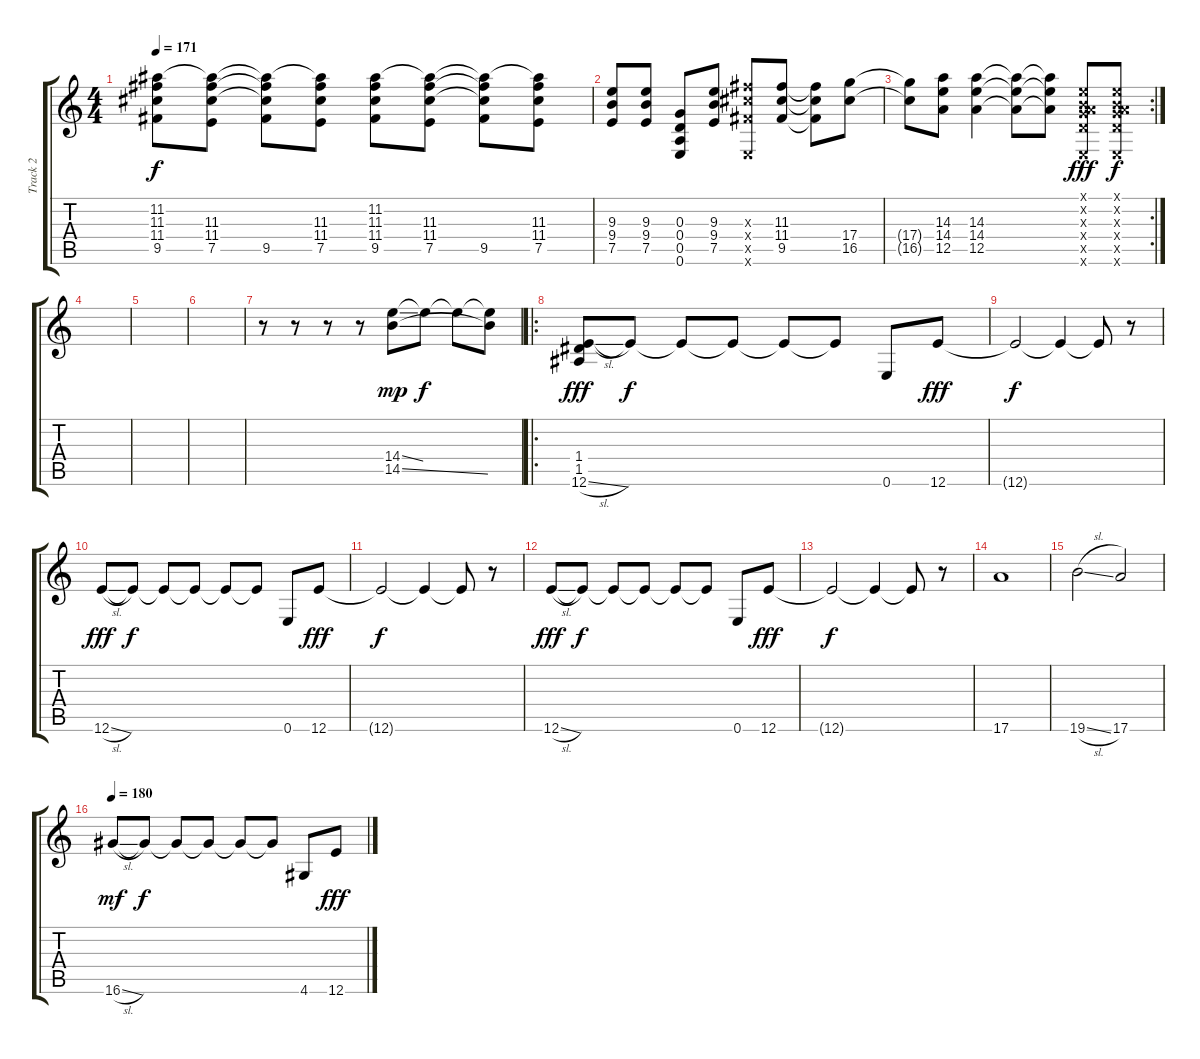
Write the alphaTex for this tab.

\track ("Track 2" "Track 2") {instrument distortionguitar}
\staff {score tabs}
\tuning (E4 B3 G3 D3 A2 E2) {hide}
\ts (4 4)
\tempo 171
\clef g2
\ks c
(11.2 11.3 11.4 9.5).8{dy f volume 7 instrument distortionguitar} (11.2{t} 11.3 11.4 7.5).8 (11.2{t} 11.3{t} 11.4{t} 9.5).8 (11.2{t} 11.3 11.4 7.5).8 (11.2 11.3 11.4 9.5).8 (11.2{t} 11.3 11.4 7.5).8 (11.2{t} 11.3{t} 11.4{t} 9.5).8 (11.2{t} 11.3 11.4 7.5).8 |
(9.3 9.4 7.5).8{volume 9 instrument distortionguitar} (9.3 9.4 7.5).8 (0.3 0.4 0.5 0.6).8 (9.3 9.4 7.5).8 (11.3{x} 11.4{x} 9.5{x} 0.6{x}).8 (11.3 11.4 9.5).8 (11.3{t} 11.4{t} 9.5{t}).8 (17.4 16.5).8 |
\rc 2
(17.4{t} 16.5{t}).8 (14.3 14.4 12.5).8 (14.3 14.4 12.5).4 (14.3{t} 14.4{t} 12.5{t}).8 (14.3{t} 14.4{t} 12.5{t}).8 (0.1{x} 0.2{x} 0.3{x} 0.4{x} 12.5{x} 0.6{x}).8{dy fff} (0.1{x} 0.2{x} 0.3{x} 0.4{x} 12.5{x} 0.6{x}).8{dy f} |
|
|
|
r.8 r.8 r.8 r.8 (14.4{ss} 14.5{ss}).8{dy mp} 14.4{t}.8{dy f} 14.4{t}.8 (14.4{t} 14.5{t}).8 |
\ro
(1.4 1.5 12.6{sl}).8{dy fff} 12.6{t}.8{dy f} 12.6{t}.8 12.6{t}.8 12.6{t}.8 12.6{t}.8 0.6.8 12.6.8{dy fff} |
12.6{t}.2{dy f} 12.6{t}.4 12.6{t}.8 r.8 |
12.6{sl}.8{dy fff} 12.6{t}.8{dy f} 12.6{t}.8 12.6{t}.8 12.6{t}.8 12.6{t}.8 0.6.8 12.6.8{dy fff} |
12.6{t}.2{dy f} 12.6{t}.4 12.6{t}.8 r.8 |
12.6{sl}.8{dy fff} 12.6{t}.8{dy f} 12.6{t}.8 12.6{t}.8 12.6{t}.8 12.6{t}.8 0.6.8 12.6.8{dy fff} |
12.6{t}.2{dy f} 12.6{t}.4 12.6{t}.8 r.8 |
17.6.1 |
19.6{sl}.2 17.6.2 |
\tempo 180
16.6{sl}.8{dy mf} 16.6{t}.8{dy f} 16.6{t}.8 16.6{t}.8 16.6{t}.8 16.6{t}.8 4.6.8 12.6.8{dy fff}
